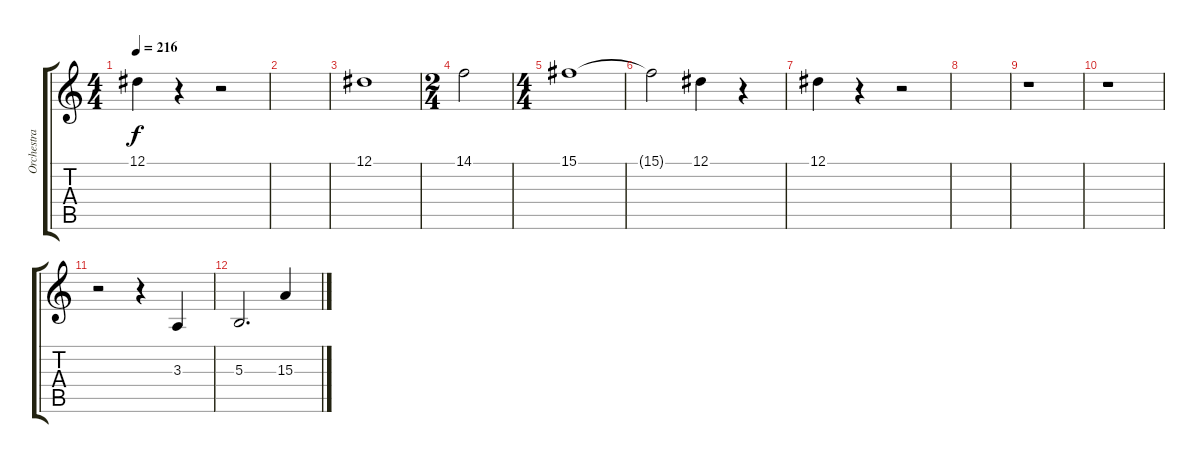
\track ("Orchestra 1" "Orchestra ") {instrument stringensemble1}
\staff {score tabs}
\tuning (Eb4 Bb3 Gb3 Db3 Ab2 Eb2) {hide}
\ts (4 4)
\tempo 216
\clef g2
\ks c
12.1.4{dy f} r.4 r.2 |
|
12.1.1 |
\ts (2 4)
14.1.2 |
\ts (4 4)
15.1.1 |
15.1{t}.2 12.1.4 r.4 |
12.1.4 r.4 r.2 |
|
r.1 |
r.1 |
r.2 r.4 3.3.4 |
5.3.2{d} 15.3.4
